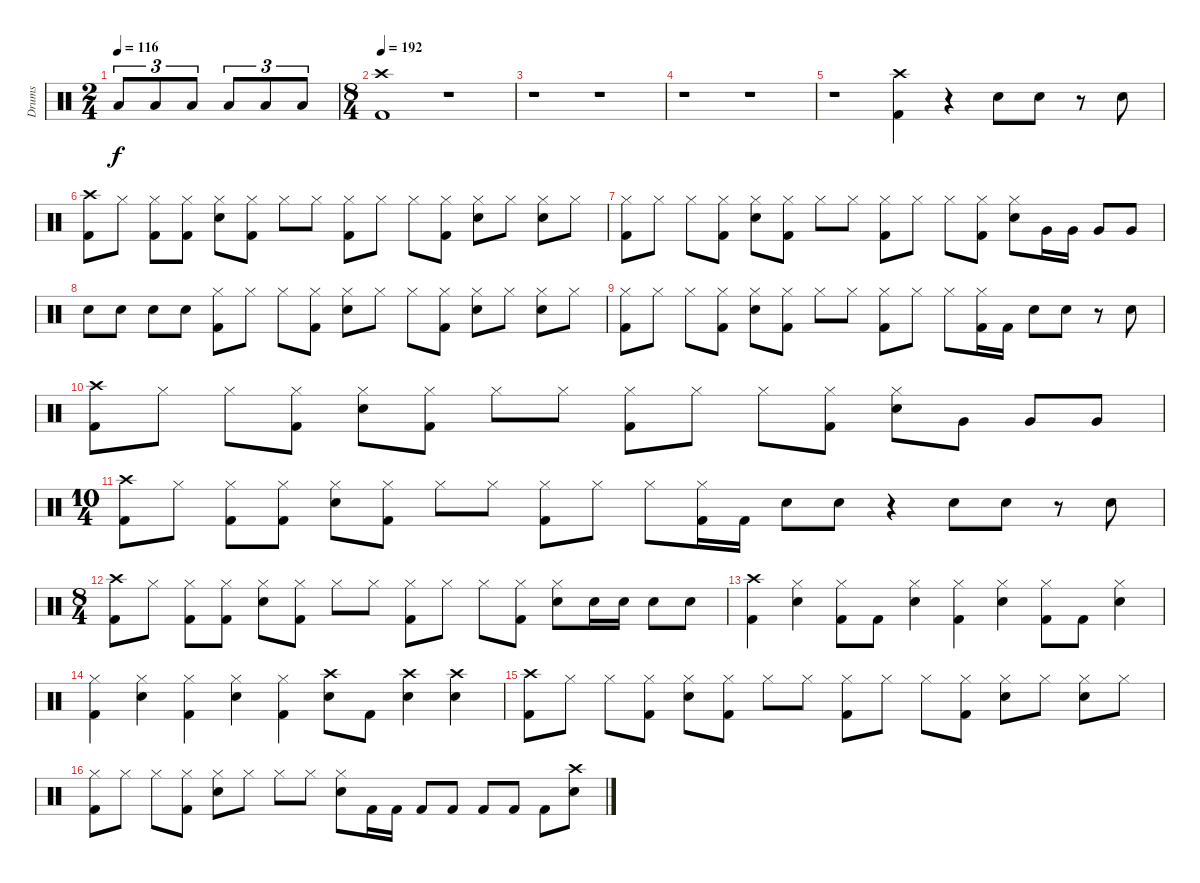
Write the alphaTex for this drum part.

\track ("Drums" "Drums") {instrument percussion}
\staff {score}
\articulation defaults
\ts (2 4)
\tempo 116
\clef neutral
\ks c "Low Tom (hit)".8{tu (3 2) dy f} "Low Tom (hit)".8{tu (3 2)} "Low Tom (hit)".8{tu (3 2)} "Low Tom (hit)".8{tu (3 2)} "Low Tom (hit)".8{tu (3 2)} "Low Tom (hit)".8{tu (3 2)}
|
\ts (8 4)
\tempo 192
("Crash high (hit)" "Kick (hit) 2").1 r.1 |
r.1 r.1 |
r.1 r.1 |
r.1 ("Crash high (hit)" "Kick (hit) 2").4 r.4 "Electric Snare (hit)".8 "Electric Snare (hit)".8 r.8 "Electric Snare (hit)".8 |
("Crash high (hit)" "Kick (hit) 2").8 "Hi-Hat (closed)".8 ("Hi-Hat (closed)" "Kick (hit) 2").8 ("Hi-Hat (closed)" "Kick (hit) 2").8 ("Hi-Hat (closed)" "Electric Snare (hit)").8 ("Hi-Hat (closed)" "Kick (hit) 2").8 "Hi-Hat (closed)".8 "Hi-Hat (closed)".8 ("Hi-Hat (closed)" "Kick (hit) 2").8 "Hi-Hat (closed)".8 "Hi-Hat (closed)".8 ("Hi-Hat (closed)" "Kick (hit) 2").8 ("Hi-Hat (closed)" "Electric Snare (hit)").8 "Hi-Hat (closed)".8 ("Hi-Hat (closed)" "Electric Snare (hit)").8 "Hi-Hat (closed)".8 |
("Hi-Hat (closed)" "Kick (hit) 2").8 "Hi-Hat (closed)".8 "Hi-Hat (closed)".8 ("Hi-Hat (closed)" "Kick (hit) 2").8 ("Hi-Hat (closed)" "Electric Snare (hit)").8 ("Hi-Hat (closed)" "Kick (hit) 2").8 "Hi-Hat (closed)".8 "Hi-Hat (closed)".8 ("Hi-Hat (closed)" "Kick (hit) 2").8 "Hi-Hat (closed)".8 "Hi-Hat (closed)".8 ("Hi-Hat (closed)" "Kick (hit) 2").8 ("Hi-Hat (closed)" "Electric Snare (hit)").8 "Very Low Tom (hit)".16 "Very Low Tom (hit)".16 "Very Low Tom (hit)".8 "Very Low Tom (hit)".8 |
"Electric Snare (hit)".8 "Electric Snare (hit)".8 "Electric Snare (hit)".8 "Electric Snare (hit)".8 ("Hi-Hat (closed)" "Kick (hit) 2").8 "Hi-Hat (closed)".8 "Hi-Hat (closed)".8 ("Hi-Hat (closed)" "Kick (hit) 2").8 ("Hi-Hat (closed)" "Electric Snare (hit)").8 "Hi-Hat (closed)".8 "Hi-Hat (closed)".8 ("Hi-Hat (closed)" "Kick (hit) 2").8 ("Hi-Hat (closed)" "Electric Snare (hit)").8 "Hi-Hat (closed)".8 ("Hi-Hat (closed)" "Electric Snare (hit)").8 "Hi-Hat (closed)".8 |
("Hi-Hat (closed)" "Kick (hit) 2").8 "Hi-Hat (closed)".8 "Hi-Hat (closed)".8 ("Hi-Hat (closed)" "Kick (hit) 2").8 ("Hi-Hat (closed)" "Electric Snare (hit)").8 ("Hi-Hat (closed)" "Kick (hit) 2").8 "Hi-Hat (closed)".8 "Hi-Hat (closed)".8 ("Hi-Hat (closed)" "Kick (hit) 2").8 "Hi-Hat (closed)".8 "Hi-Hat (closed)".8 ("Hi-Hat (closed)" "Kick (hit) 2").16 "Kick (hit) 2".16 "Electric Snare (hit)".8 "Electric Snare (hit)".8 r.8 "Electric Snare (hit)".8 |
("Crash high (hit)" "Kick (hit) 2").8 "Hi-Hat (closed)".8 "Hi-Hat (closed)".8 ("Hi-Hat (closed)" "Kick (hit) 2").8 ("Hi-Hat (closed)" "Electric Snare (hit)").8 ("Hi-Hat (closed)" "Kick (hit) 2").8 "Hi-Hat (closed)".8 "Hi-Hat (closed)".8 ("Hi-Hat (closed)" "Kick (hit) 2").8 "Hi-Hat (closed)".8 "Hi-Hat (closed)".8 ("Hi-Hat (closed)" "Kick (hit) 2").8 ("Hi-Hat (closed)" "Electric Snare (hit)").8 "Very Low Tom (hit)".8 "Very Low Tom (hit)".8 "Very Low Tom (hit)".8 |
\ts (10 4)
("Crash high (hit)" "Kick (hit) 2").8 "Hi-Hat (closed)".8 ("Hi-Hat (closed)" "Kick (hit) 2").8 ("Hi-Hat (closed)" "Kick (hit) 2").8 ("Hi-Hat (closed)" "Electric Snare (hit)").8 ("Hi-Hat (closed)" "Kick (hit) 2").8 "Hi-Hat (closed)".8 "Hi-Hat (closed)".8 ("Hi-Hat (closed)" "Kick (hit) 2").8 "Hi-Hat (closed)".8 "Hi-Hat (closed)".8 ("Hi-Hat (closed)" "Kick (hit) 2").16 "Kick (hit) 2".16 "Electric Snare (hit)".8 "Electric Snare (hit)".8 r.4 "Electric Snare (hit)".8 "Electric Snare (hit)".8 r.8 "Electric Snare (hit)".8 |
\ts (8 4)
("Crash high (hit)" "Kick (hit) 2").8 "Hi-Hat (closed)".8 ("Hi-Hat (closed)" "Kick (hit) 2").8 ("Hi-Hat (closed)" "Kick (hit) 2").8 ("Hi-Hat (closed)" "Electric Snare (hit)").8 ("Hi-Hat (closed)" "Kick (hit) 2").8 "Hi-Hat (closed)".8 "Hi-Hat (closed)".8 ("Hi-Hat (closed)" "Kick (hit) 2").8 "Hi-Hat (closed)".8 "Hi-Hat (closed)".8 ("Hi-Hat (closed)" "Kick (hit) 2").8 ("Hi-Hat (closed)" "Electric Snare (hit)").8 "Electric Snare (hit)".16 "Electric Snare (hit)".16 "Electric Snare (hit)".8 "Electric Snare (hit)".8 |
("Crash high (hit)" "Kick (hit) 2").4 ("Hi-Hat (closed)" "Electric Snare (hit)").4 ("Hi-Hat (closed)" "Kick (hit) 2").8 "Kick (hit) 2".8 ("Hi-Hat (closed)" "Electric Snare (hit)").4 ("Hi-Hat (closed)" "Kick (hit) 2").4 ("Hi-Hat (closed)" "Electric Snare (hit)").4 ("Hi-Hat (closed)" "Kick (hit) 2").8 "Kick (hit) 2".8 ("Hi-Hat (closed)" "Electric Snare (hit)").4 |
("Hi-Hat (closed)" "Kick (hit) 2").4 ("Hi-Hat (closed)" "Electric Snare (hit)").4 ("Hi-Hat (closed)" "Kick (hit) 2").4 ("Hi-Hat (closed)" "Electric Snare (hit)").4 ("Hi-Hat (closed)" "Kick (hit) 2").4 ("Crash high (hit)" "Electric Snare (hit)").8 "Kick (hit) 2".8 ("Crash high (hit)" "Electric Snare (hit)").4 ("Crash high (hit)" "Electric Snare (hit)").4 |
("Crash high (hit)" "Kick (hit) 2").8 "Hi-Hat (closed)".8 "Hi-Hat (closed)".8 ("Hi-Hat (closed)" "Kick (hit) 2").8 ("Hi-Hat (closed)" "Electric Snare (hit)").8 ("Hi-Hat (closed)" "Kick (hit) 2").8 "Hi-Hat (closed)".8 "Hi-Hat (closed)".8 ("Hi-Hat (closed)" "Kick (hit) 2").8 "Hi-Hat (closed)".8 "Hi-Hat (closed)".8 ("Hi-Hat (closed)" "Kick (hit) 2").8 ("Hi-Hat (closed)" "Electric Snare (hit)").8 "Hi-Hat (closed)".8 ("Hi-Hat (closed)" "Electric Snare (hit)").8 "Hi-Hat (closed)".8 |
("Hi-Hat (closed)" "Kick (hit) 2").8 "Hi-Hat (closed)".8 "Hi-Hat (closed)".8 ("Hi-Hat (closed)" "Kick (hit) 2").8 ("Hi-Hat (closed)" "Electric Snare (hit)").8 "Hi-Hat (closed)".8 "Hi-Hat (closed)".8 "Hi-Hat (closed)".8 ("Hi-Hat (closed)" "Electric Snare (hit)").8 "Kick (hit) 2".16 "Kick (hit) 2".16 "Kick (hit) 2".8 "Kick (hit) 2".8 "Kick (hit) 2".8 "Kick (hit) 2".8 "Kick (hit) 2".8 ("Crash high (hit)" "Electric Snare (hit)").8
